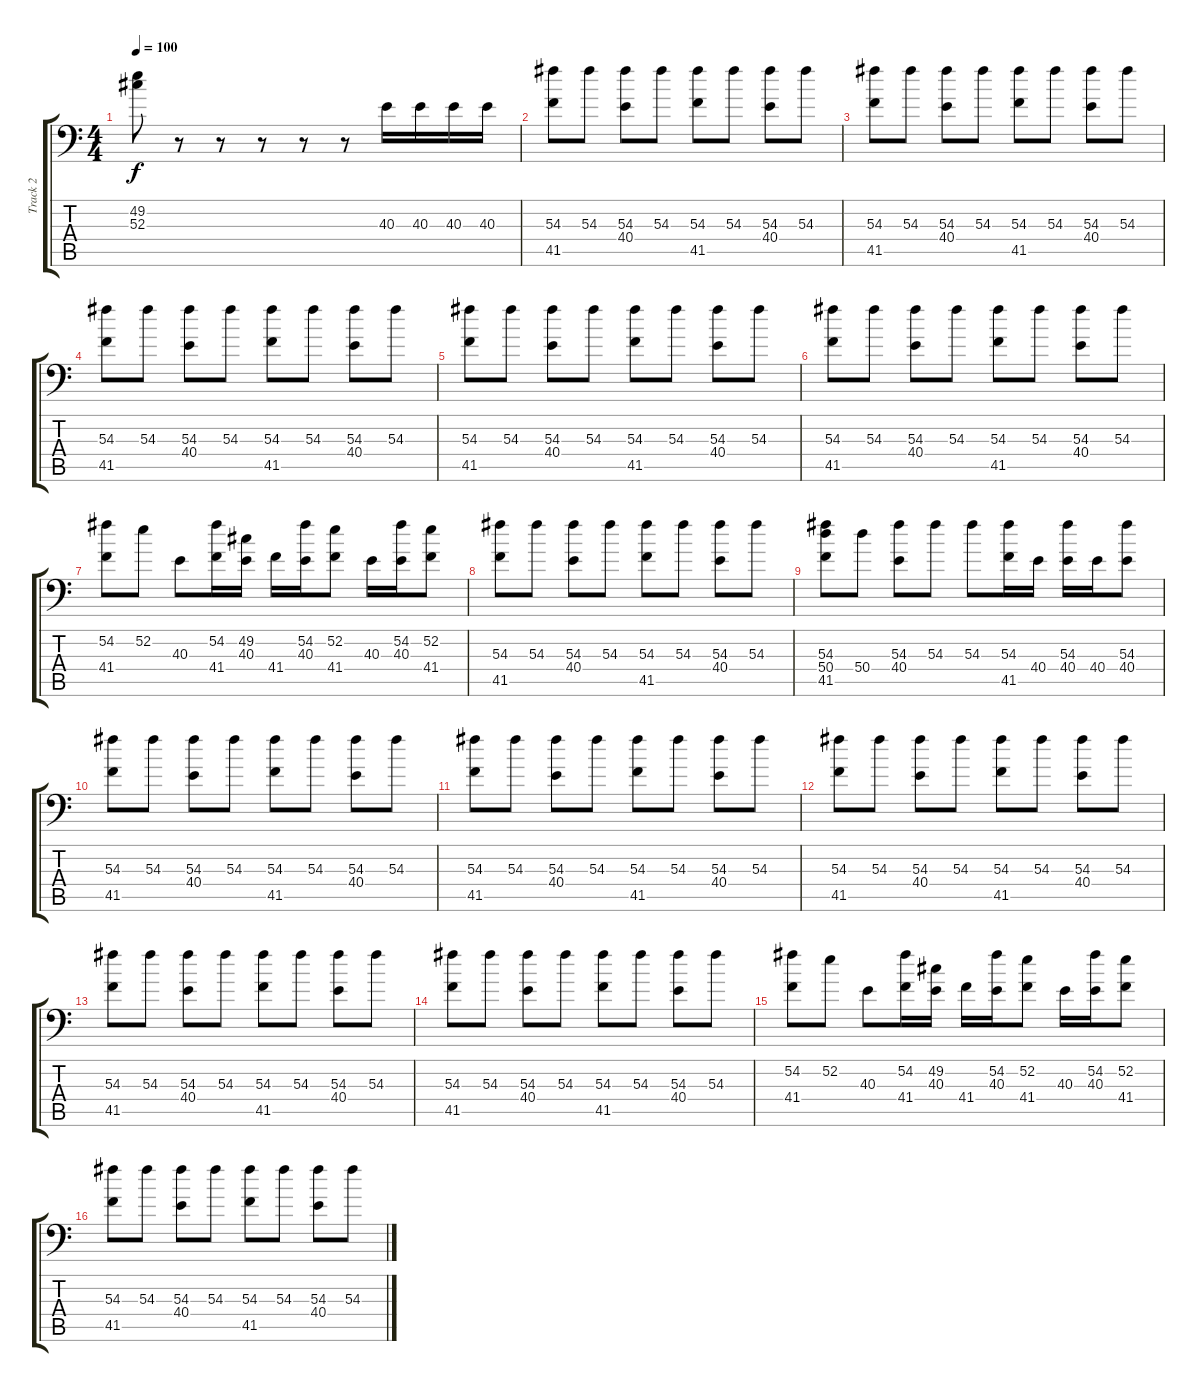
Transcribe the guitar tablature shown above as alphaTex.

\track ("Track 2" "Track 2") {instrument acousticgrandpiano}
\staff {score tabs}
\tuning (C-1 C-1 C-1 C-1 C-1 C-1) {hide}
\ts (4 4)
\tempo 100
\clef f4
\ks c
(49.2 52.3).8{dy f} r.8 r.8 r.8 r.8 r.8 40.3.16 40.3.16 40.3.16 40.3.16 |
(54.3 41.5).8 54.3.8 (54.3 40.4).8 54.3.8 (54.3 41.5).8 54.3.8 (54.3 40.4).8 54.3.8 |
(54.3 41.5).8 54.3.8 (54.3 40.4).8 54.3.8 (54.3 41.5).8 54.3.8 (54.3 40.4).8 54.3.8 |
(54.3 41.5).8 54.3.8 (54.3 40.4).8 54.3.8 (54.3 41.5).8 54.3.8 (54.3 40.4).8 54.3.8 |
(54.3 41.5).8 54.3.8 (54.3 40.4).8 54.3.8 (54.3 41.5).8 54.3.8 (54.3 40.4).8 54.3.8 |
(54.3 41.5).8 54.3.8 (54.3 40.4).8 54.3.8 (54.3 41.5).8 54.3.8 (54.3 40.4).8 54.3.8 |
(54.2 41.4).8 52.2.8 40.3.8 (54.2 41.4).16 (49.2 40.3).16 41.4.16 (54.2 40.3).16 (52.2 41.4).8 40.3.16 (54.2 40.3).16 (52.2 41.4).8 |
(54.3 41.5).8 54.3.8 (54.3 40.4).8 54.3.8 (54.3 41.5).8 54.3.8 (54.3 40.4).8 54.3.8 |
(54.3 50.4 41.5).8 50.4.8 (54.3 40.4).8 54.3.8 54.3.8 (54.3 41.5).16 40.4.16 (54.3 40.4).16 40.4.16 (54.3 40.4).8 |
(54.3 41.5).8 54.3.8 (54.3 40.4).8 54.3.8 (54.3 41.5).8 54.3.8 (54.3 40.4).8 54.3.8 |
(54.3 41.5).8 54.3.8 (54.3 40.4).8 54.3.8 (54.3 41.5).8 54.3.8 (54.3 40.4).8 54.3.8 |
(54.3 41.5).8 54.3.8 (54.3 40.4).8 54.3.8 (54.3 41.5).8 54.3.8 (54.3 40.4).8 54.3.8 |
(54.3 41.5).8 54.3.8 (54.3 40.4).8 54.3.8 (54.3 41.5).8 54.3.8 (54.3 40.4).8 54.3.8 |
(54.3 41.5).8 54.3.8 (54.3 40.4).8 54.3.8 (54.3 41.5).8 54.3.8 (54.3 40.4).8 54.3.8 |
(54.2 41.4).8 52.2.8 40.3.8 (54.2 41.4).16 (49.2 40.3).16 41.4.16 (54.2 40.3).16 (52.2 41.4).8 40.3.16 (54.2 40.3).16 (52.2 41.4).8 |
(54.3 41.5).8 54.3.8 (54.3 40.4).8 54.3.8 (54.3 41.5).8 54.3.8 (54.3 40.4).8 54.3.8
